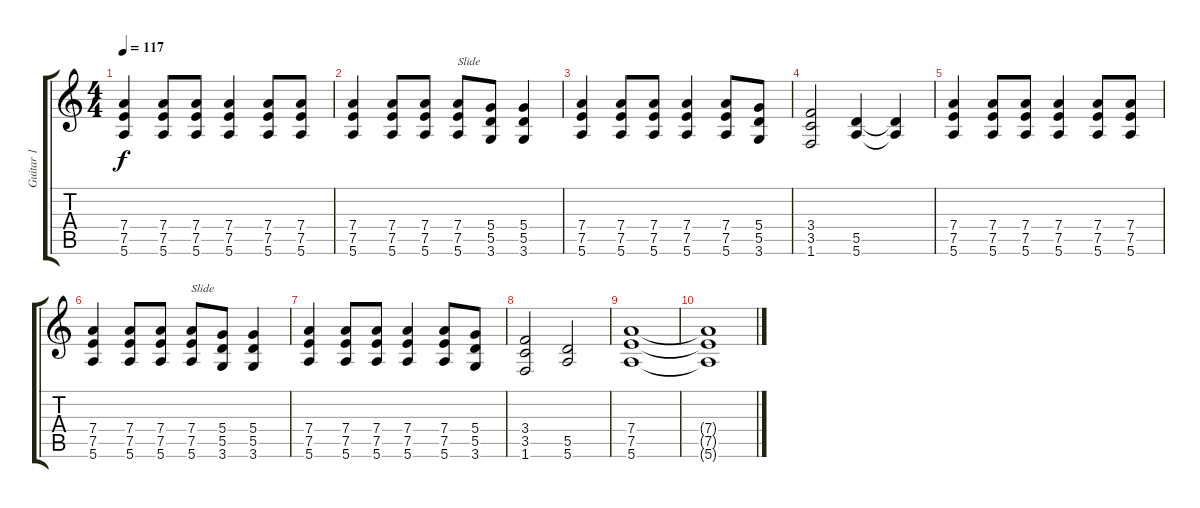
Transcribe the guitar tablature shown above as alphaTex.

\track ("Guitar 1" "Guitar 1") {instrument distortionguitar}
\staff {score tabs}
\tuning (E4 B3 G3 D3 A2 E2) {hide}
\ts (4 4)
\tempo 117
\clef g2
\ks c
(7.4 7.5 5.6).4{dy f} (7.4 7.5 5.6).8 (7.4 7.5 5.6).8 (7.4 7.5 5.6).4 (7.4 7.5 5.6).8 (7.4 7.5 5.6).8 |
(7.4 7.5 5.6).4 (7.4 7.5 5.6).8 (7.4 7.5 5.6).8 (7.4 7.5 5.6).8{txt "Slide"} (5.4 5.5 3.6).8 (5.4 5.5 3.6).4 |
(7.4 7.5 5.6).4 (7.4 7.5 5.6).8 (7.4 7.5 5.6).8 (7.4 7.5 5.6).4 (7.4 7.5 5.6).8 (5.4 5.5 3.6).8 |
(3.4 3.5 1.6).2 (5.5 5.6).4 (5.5{t} 5.6{t}).4 |
(7.4 7.5 5.6).4 (7.4 7.5 5.6).8 (7.4 7.5 5.6).8 (7.4 7.5 5.6).4 (7.4 7.5 5.6).8 (7.4 7.5 5.6).8 |
(7.4 7.5 5.6).4 (7.4 7.5 5.6).8 (7.4 7.5 5.6).8 (7.4 7.5 5.6).8{txt "Slide"} (5.4 5.5 3.6).8 (5.4 5.5 3.6).4 |
(7.4 7.5 5.6).4 (7.4 7.5 5.6).8 (7.4 7.5 5.6).8 (7.4 7.5 5.6).4 (7.4 7.5 5.6).8 (5.4 5.5 3.6).8 |
(3.4 3.5 1.6).2 (5.5 5.6).2 |
(7.4 7.5 5.6).1 |
(7.4{t} 7.5{t} 5.6{t}).1{volume 0}
